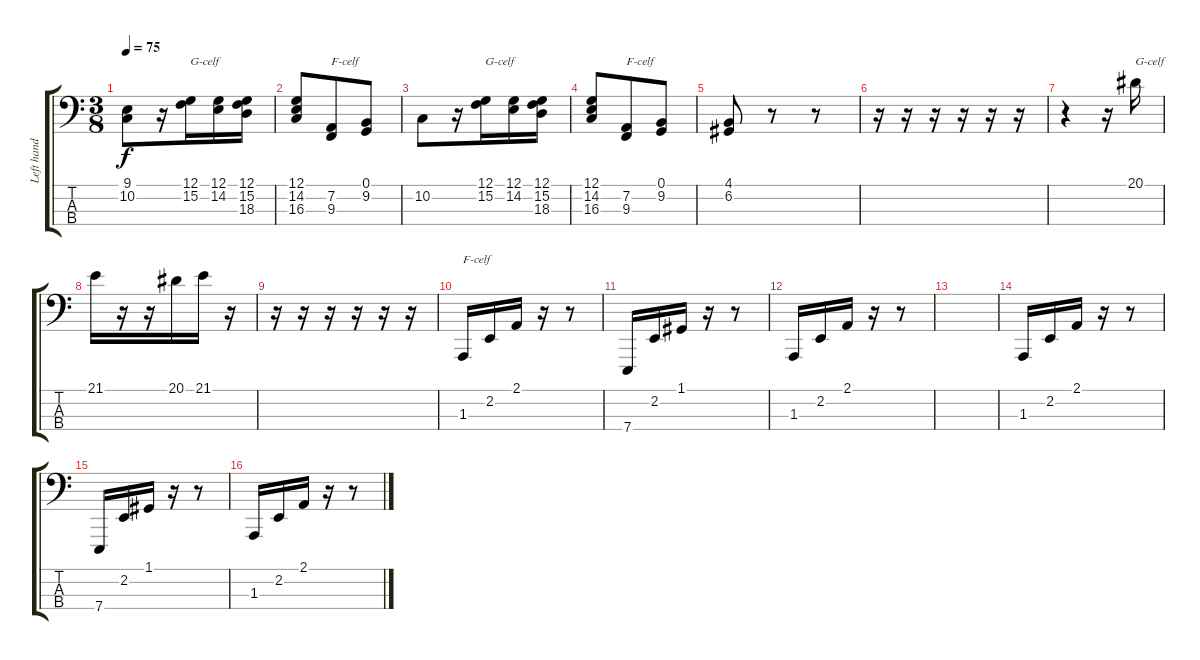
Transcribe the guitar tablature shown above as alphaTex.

\track ("Left hand" "Left hand") {instrument acousticgrandpiano}
\staff {score tabs}
\tuning (G2 D2 Ab1 A0) {hide}
\ts (3 8)
\tempo 75
\clef f4
\ks c
(9.1 10.2).8{dy f} r.16 (12.1 15.2).16{txt "G-celf"} (12.1 14.2).16 (12.1 15.2 18.3).16 |
(12.1 14.2 16.3).8 (7.2 9.3).8{txt "F-celf"} (0.1 9.2).8 |
10.2.8 r.16 (12.1 15.2).16{txt "G-celf"} (12.1 14.2).16 (12.1 15.2 18.3).16 |
(12.1 14.2 16.3).8 (7.2 9.3).8{txt "F-celf"} (0.1 9.2).8 |
(4.1 6.2).8 r.8 r.8 |
r.16 r.16 r.16 r.16 r.16 r.16 |
r.4 r.16 20.1.16{txt "G-celf"} |
21.1.16 r.16 r.16 20.1.16 21.1.16 r.16 |
r.16 r.16 r.16 r.16 r.16 r.16 |
1.3.16{txt "F-celf"} 2.2.16 2.1.16 r.16 r.8 |
7.4.16 2.2.16 1.1.16 r.16 r.8 |
1.3.16 2.2.16 2.1.16 r.16 r.8 |
|
1.3.16 2.2.16 2.1.16 r.16 r.8 |
7.4.16 2.2.16 1.1.16 r.16 r.8 |
1.3.16 2.2.16 2.1.16 r.16 r.8
